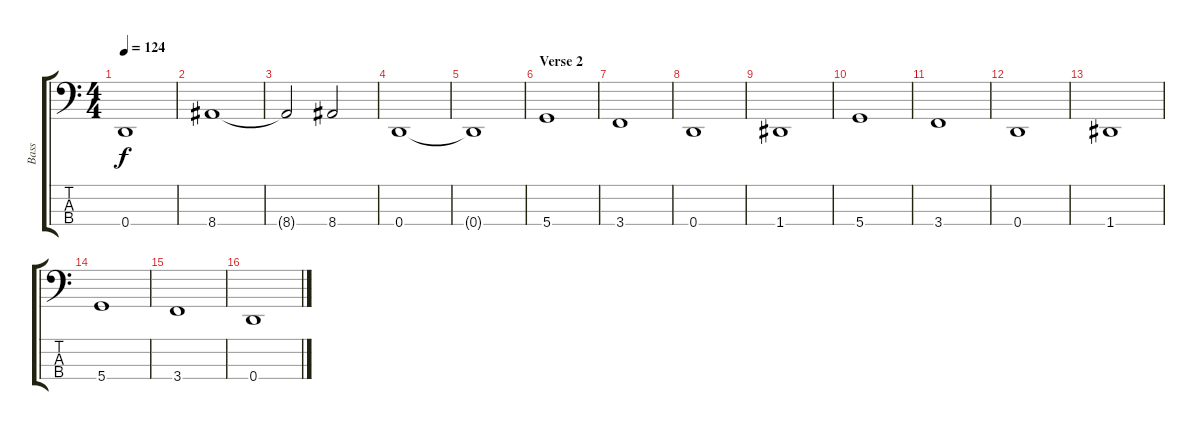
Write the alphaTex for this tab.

\track ("Bass" "Bass") {instrument electricbasspick}
\staff {score tabs}
\tuning (F2 C2 G1 D1) {hide}
\ts (4 4)
\tempo 124
\clef f4
\ks c
0.4{t}.1{dy f} |
8.4.1 |
8.4{t}.2 8.4.2 |
0.4.1 |
0.4{t}.1 |
\section ("" "Verse 2")
5.4.1 |
3.4.1 |
0.4.1 |
1.4.1 |
5.4.1 |
3.4.1 |
0.4.1 |
1.4.1 |
\section ("" "")
5.4.1 |
3.4.1 |
0.4.1
